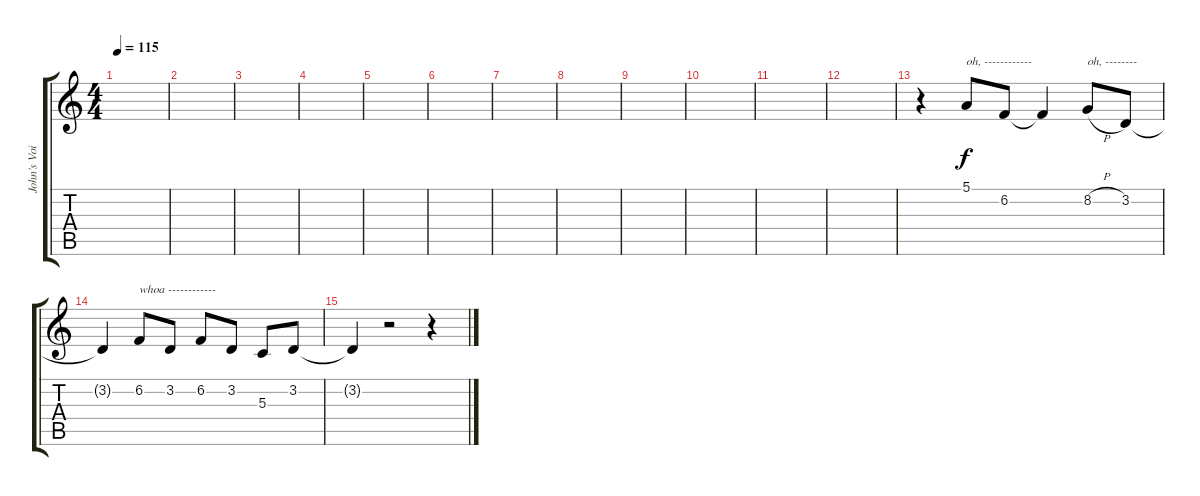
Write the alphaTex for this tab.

\track ("John's Voice" "John's Voi") {instrument panflute}
\staff {score tabs}
\tuning (E4 B3 G3 D3 A2 E2) {hide}
\ts (4 4)
\tempo 115
\clef g2
\ks c
|
|
|
|
|
|
|
|
|
|
|
|
r.4 5.1.8{txt "oh, ------------"} 6.2.8 6.2{t}.4 8.2{h}.8{txt "oh, --------"} 3.2.8 |
3.2{t}.4 6.2.8{txt "whoa ------------"} 3.2.8 6.2.8 3.2.8 5.3.8 3.2.8 |
3.2{t}.4 r.2 r.4
